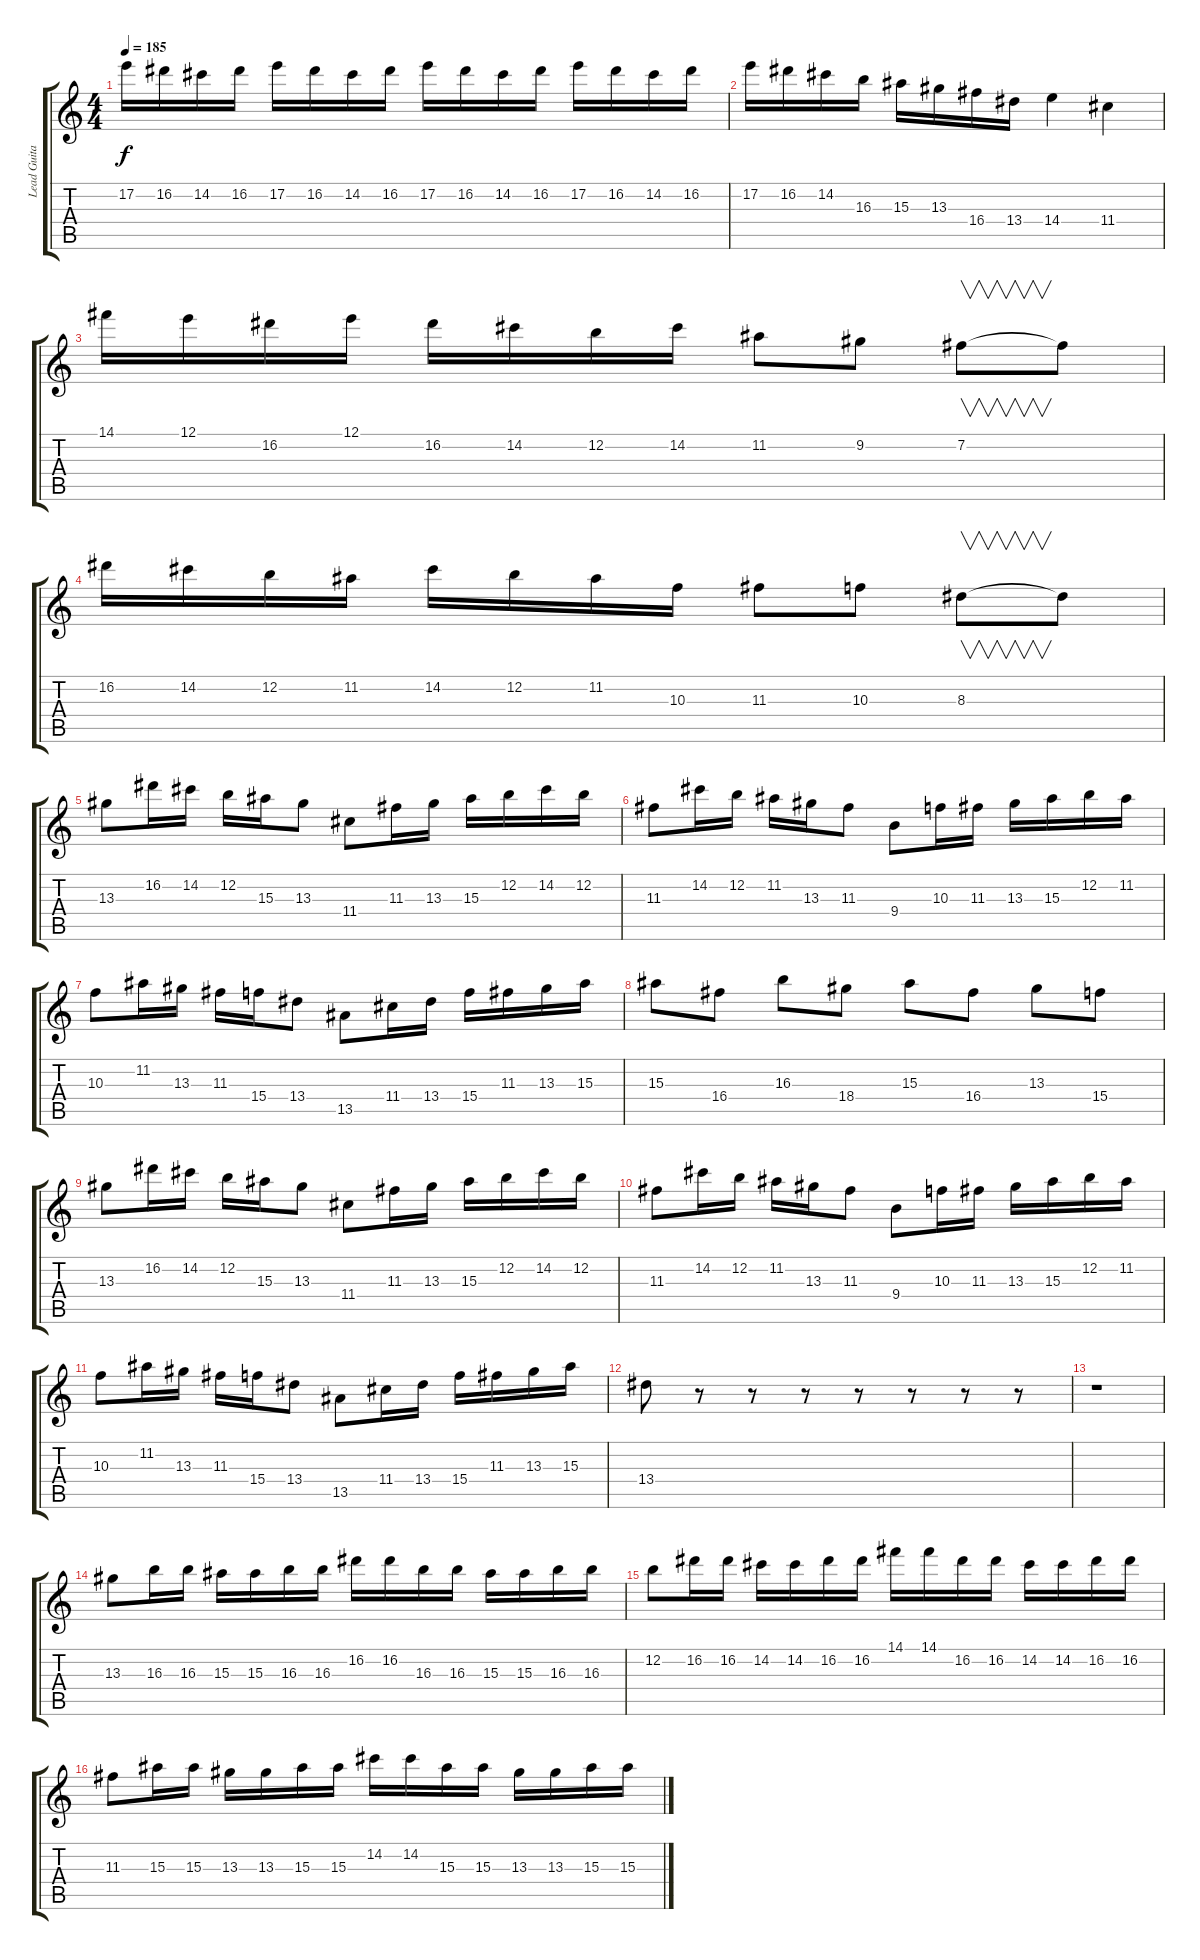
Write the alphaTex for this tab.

\track ("Lead Guitar, Enrik Garcia" "Lead Guita") {instrument distortionguitar}
\staff {score tabs}
\tuning (E4 B3 G3 D3 A2 D2) {hide}
\ts (4 4)
\tempo 185
\clef g2
\ks c
17.2.16{dy f} 16.2.16 14.2.16 16.2.16 17.2.16 16.2.16 14.2.16 16.2.16 17.2.16 16.2.16 14.2.16 16.2.16 17.2.16 16.2.16 14.2.16 16.2.16 |
17.2.16 16.2.16 14.2.16 16.3.16 15.3.16 13.3.16 16.4.16 13.4.16 14.4.4 11.4.4 |
14.1.16 12.1.16 16.2.16 12.1.16 16.2.16 14.2.16 12.2.16 14.2.16 11.2.8 9.2.8 7.2.8{v} 7.2{t}.8 |
16.2.16 14.2.16 12.2.16 11.2.16 14.2.16 12.2.16 11.2.16 10.3.16 11.3.8 10.3.8 8.3.8{v} 8.3{t}.8 |
13.3.8 16.2.16 14.2.16 12.2.16 15.3.16 13.3.8 11.4.8 11.3.16 13.3.16 15.3.16 12.2.16 14.2.16 12.2.16 |
11.3.8 14.2.16 12.2.16 11.2.16 13.3.16 11.3.8 9.4.8 10.3.16 11.3.16 13.3.16 15.3.16 12.2.16 11.2.16 |
10.3.8 11.2.16 13.3.16 11.3.16 15.4.16 13.4.8 13.5.8 11.4.16 13.4.16 15.4.16 11.3.16 13.3.16 15.3.16 |
15.3.8 16.4.8 16.3.8 18.4.8 15.3.8 16.4.8 13.3.8 15.4.8 |
13.3.8 16.2.16 14.2.16 12.2.16 15.3.16 13.3.8 11.4.8 11.3.16 13.3.16 15.3.16 12.2.16 14.2.16 12.2.16 |
11.3.8 14.2.16 12.2.16 11.2.16 13.3.16 11.3.8 9.4.8 10.3.16 11.3.16 13.3.16 15.3.16 12.2.16 11.2.16 |
10.3.8 11.2.16 13.3.16 11.3.16 15.4.16 13.4.8 13.5.8 11.4.16 13.4.16 15.4.16 11.3.16 13.3.16 15.3.16 |
13.4.8 r.8 r.8 r.8 r.8 r.8 r.8 r.8 |
r.1 |
13.3.8 16.3.16 16.3.16 15.3.16 15.3.16 16.3.16 16.3.16 16.2.16 16.2.16 16.3.16 16.3.16 15.3.16 15.3.16 16.3.16 16.3.16 |
12.2.8 16.2.16 16.2.16 14.2.16 14.2.16 16.2.16 16.2.16 14.1.16 14.1.16 16.2.16 16.2.16 14.2.16 14.2.16 16.2.16 16.2.16 |
11.3.8 15.3.16 15.3.16 13.3.16 13.3.16 15.3.16 15.3.16 14.2.16 14.2.16 15.3.16 15.3.16 13.3.16 13.3.16 15.3.16 15.3.16
